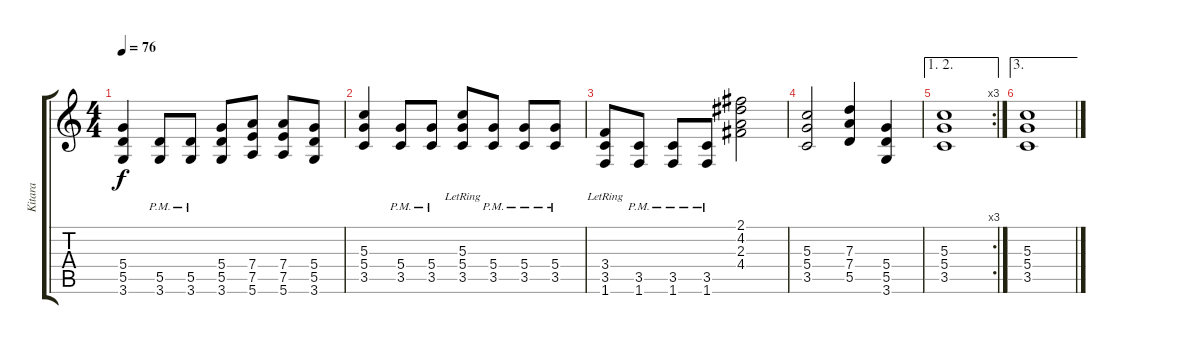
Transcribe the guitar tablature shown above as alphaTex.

\track ("Kitara" "Kitara") {instrument electricguitarclean}
\staff {score tabs}
\tuning (E4 B3 G3 D3 A2 E2) {hide}
\ts (4 4)
\tempo 76
\clef g2
\ks c
(5.4 5.5 3.6).4{dy f} (5.5{pm} 3.6{pm}).8 (5.5{pm} 3.6{pm}).8 (5.4 5.5 3.6).8 (7.4 7.5 5.6).8 (7.4 7.5 5.6).8 (5.4 5.5 3.6).8 |
(5.3 5.4 3.5).4 (5.4{pm} 3.5{pm}).8 (5.4{pm} 3.5{pm}).8 (5.3{lr} 5.4{lr} 3.5{lr}).8 (5.4{pm} 3.5{pm}).8 (5.4{pm} 3.5{pm}).8 (5.4{pm} 3.5{pm}).8 |
(3.4{lr} 3.5{lr} 1.6{lr}).8 (3.5{pm} 1.6{pm}).8 (3.5{pm} 1.6{pm}).8 (3.5{pm} 1.6{pm}).8 (2.1 4.2 2.3 4.4).2 |
(5.3 5.4 3.5).2 (7.3 7.4 5.5).4 (5.4 5.5 3.6).4 |
\ae (1 2)
\rc 3
(5.3 5.4 3.5).1 |
\ae 3
(5.3 5.4 3.5).1
